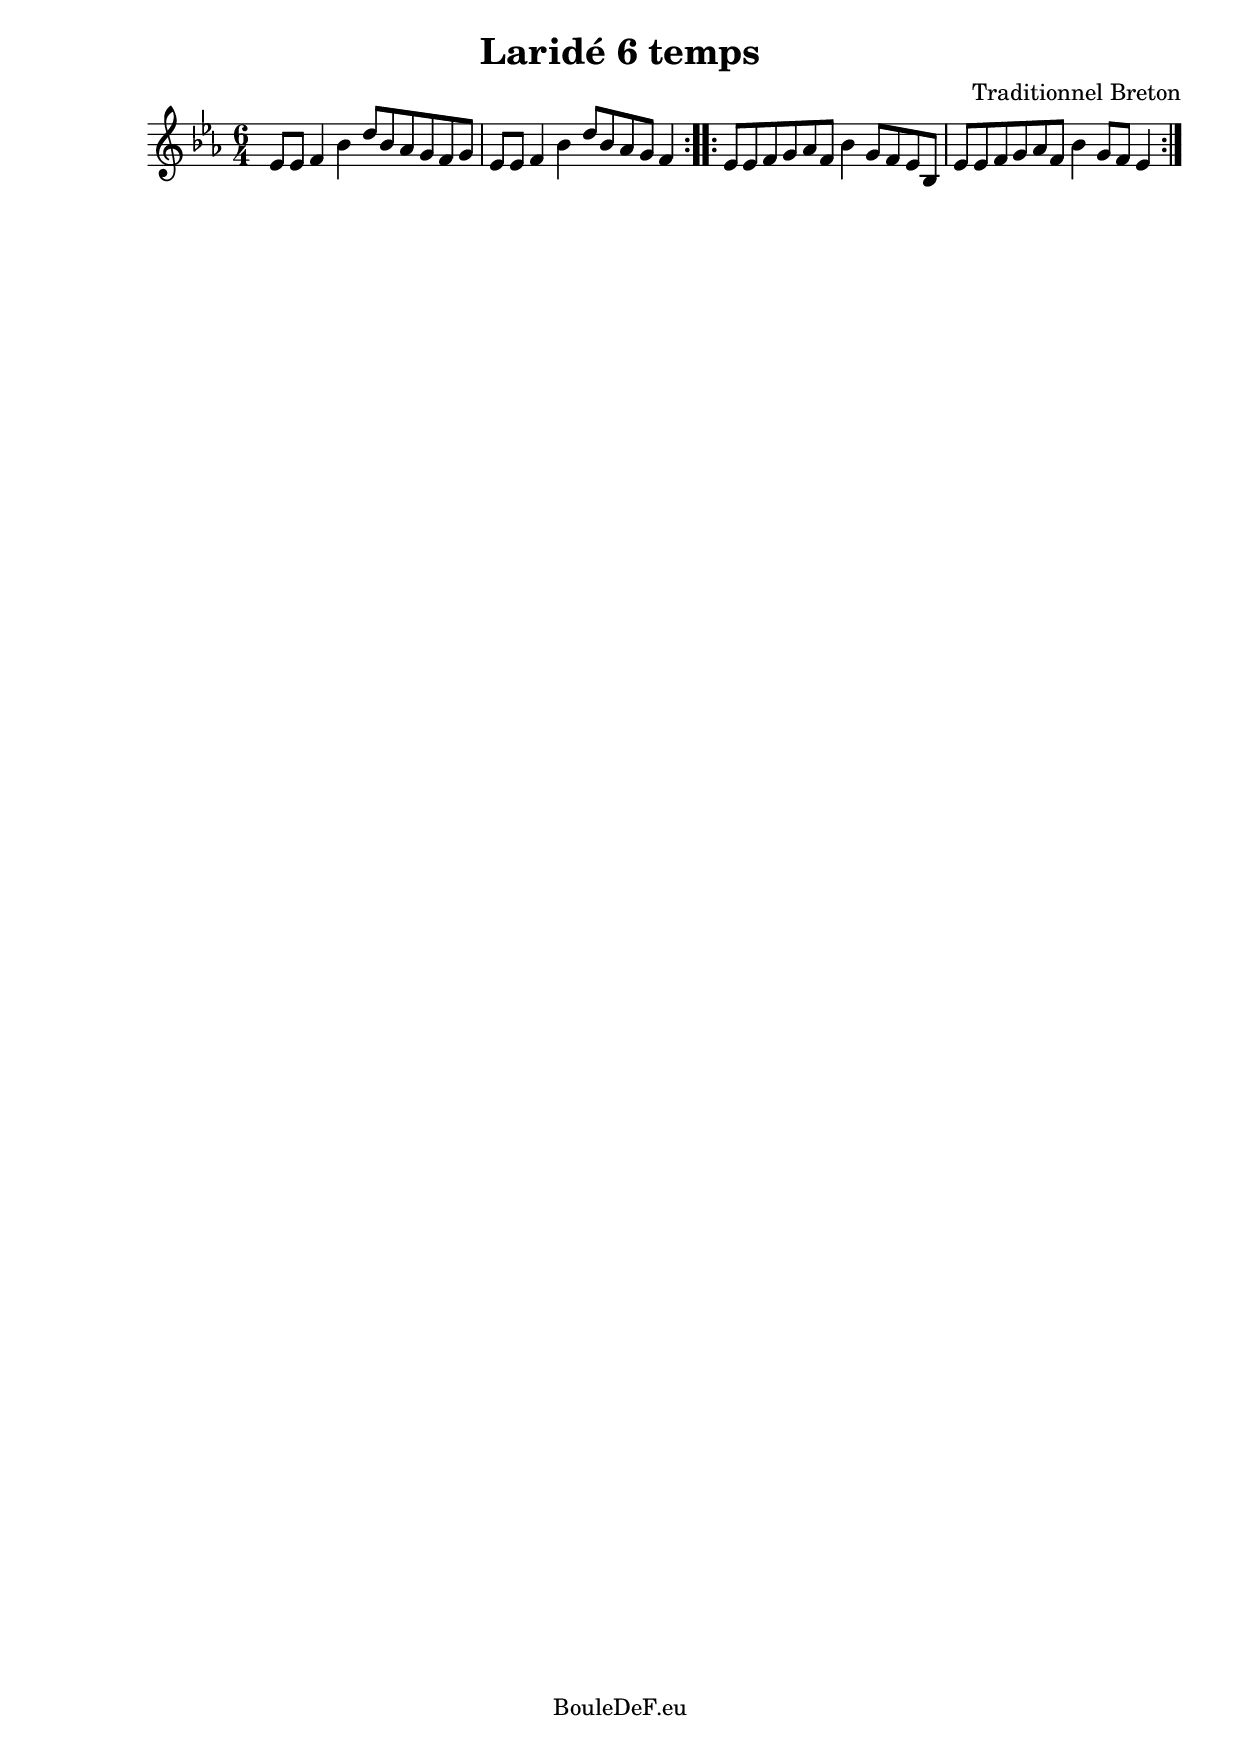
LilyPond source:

\version "2.16.0"
\include "italiano.ly"

\header {
	title = "Laridé 6 temps"
	composer = "Traditionnel Breton"
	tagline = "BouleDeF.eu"
}

\score {
	\new Staff \relative sib {
		\clef "treble"
		\key mib \major
		\time 6/4

		\repeat volta 2 {
			| mib8 mib fa4 sib re8 sib lab sol fa sol
			| mib mib fa4 sib re8 sib lab sol fa4
		}
		\repeat volta 2 {
			| mib8 mib fa sol lab fa sib4 sol8 fa mib sib
			| mib mib fa sol lab fa sib4 sol8 fa mib4
		}
	}
	\layout {}
}
